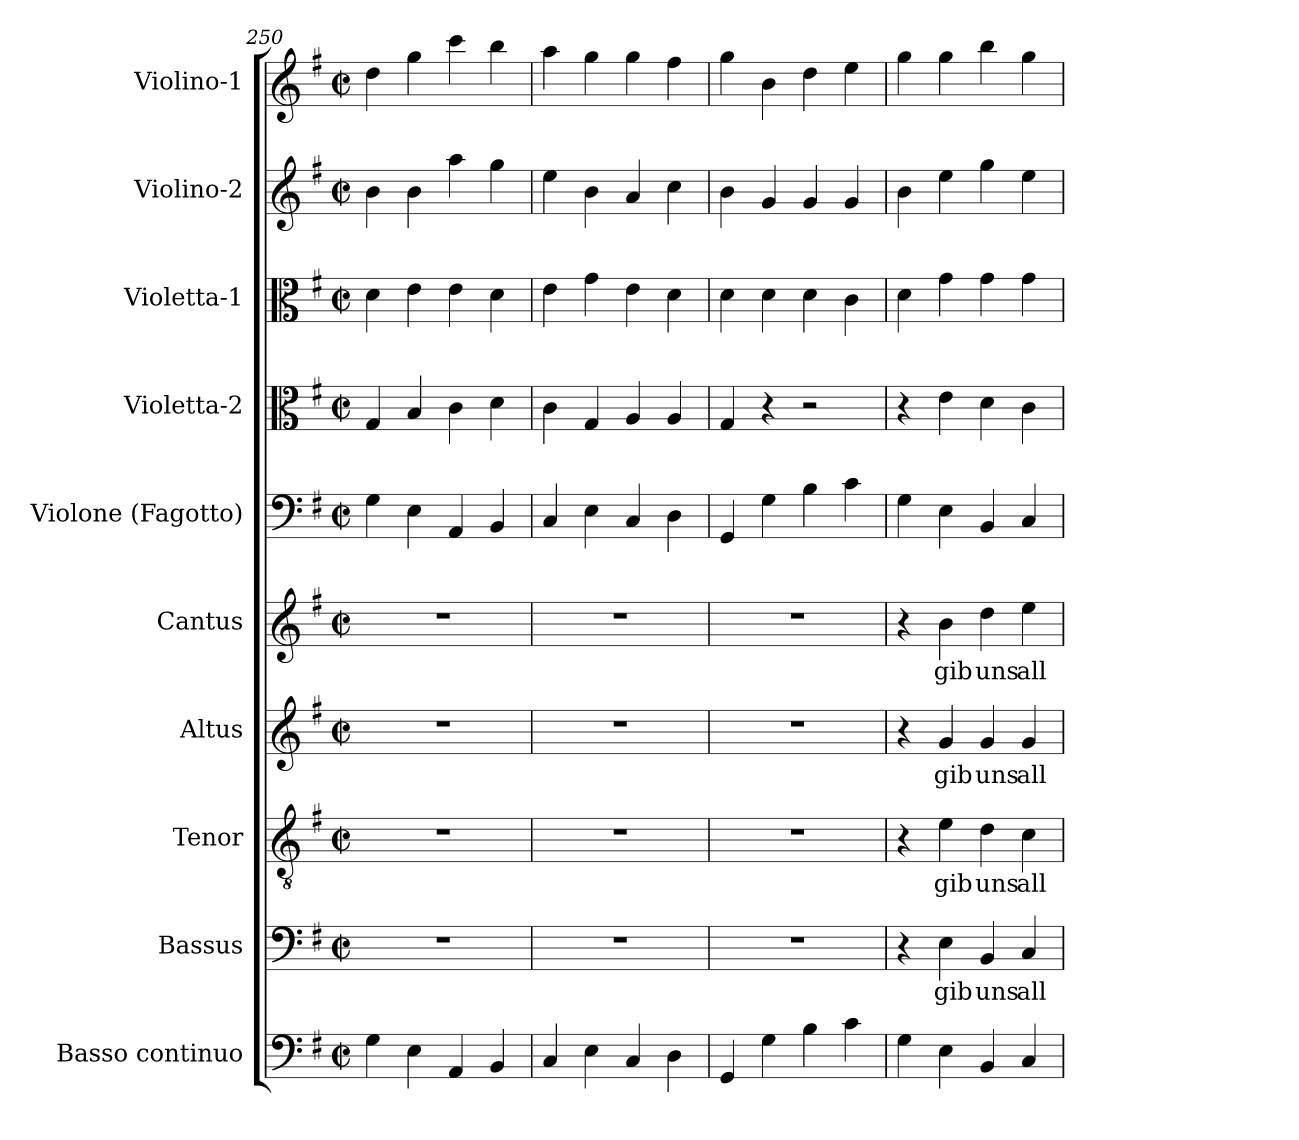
**kern	**kern	**text	**kern	**text	**kern	**text	**kern	**text	**kern	**kern	**kern	**kern	**kern
*part10	*part9	*part9	*part8	*part8	*part7	*part7	*part6	*part6	*part5	*part4	*part3	*part2	*part1
*staff10	*staff9	*staff9	*staff8	*staff8	*staff7	*staff7	*staff6	*staff6	*staff5	*staff4	*staff3	*staff2	*staff1
*I"Basso continuo	*I"Bassus	*	*I"Tenor	*	*I"Altus	*	*I"Cantus	*	*I"Violone (Fagotto)	*I"Violetta-2	*I"Violetta-1	*I"Violino-2	*I"Violino-1
*I'BC2	*I'B	*	*I'T	*	*I'A	*	*I'C	*	*I'Vn	*I'Va2	*I'Va1	*I'Vi2	*I'Vi1
*clefF4	*clefF4	*	*clefGv2	*	*clefG2	*	*clefG2	*	*clefF4	*clefC3	*clefC3	*clefG2	*clefG2
*k[f#]	*k[f#]	*	*k[f#]	*	*k[f#]	*	*k[f#]	*	*k[f#]	*k[f#]	*k[f#]	*k[f#]	*k[f#]
*G:	*G:	*	*G:	*	*G:	*	*G:	*	*G:	*G:	*G:	*G:	*G:
*M2/2	*M2/2	*	*M2/2	*	*M2/2	*	*M2/2	*	*M2/2	*M2/2	*M2/2	*M2/2	*M2/2
*met(c|)	*met(c|)	*	*met(c|)	*	*met(c|)	*	*met(c|)	*	*met(c|)	*met(c|)	*met(c|)	*met(c|)	*met(c|)
=250	=250	=250	=250	=250	=250	=250	=250	=250	=250	=250	=250	=250	=250
4G\	1r	.	1r	.	1r	.	1r	.	4G\	4G/	4d\	4b\	4dd\
4E\	.	.	.	.	.	.	.	.	4E\	4B/	4e\	4b\	4gg\
4AA/	.	.	.	.	.	.	.	.	4AA/	4c\	4e\	4aa\	4ccc\
4BB/	.	.	.	.	.	.	.	.	4BB/	4d\	4d\	4gg\	4bb\
=251	=251	=251	=251	=251	=251	=251	=251	=251	=251	=251	=251	=251	=251
4C/	1r	.	1r	.	1r	.	1r	.	4C/	4c\	4e\	4ee\	4aa\
4E\	.	.	.	.	.	.	.	.	4E\	4G/	4g\	4b\	4gg\
4C/	.	.	.	.	.	.	.	.	4C/	4A/	4e\	4a/	4gg\
4D\	.	.	.	.	.	.	.	.	4D\	4A/	4d\	4cc\	4ff#\
=252	=252	=252	=252	=252	=252	=252	=252	=252	=252	=252	=252	=252	=252
4GG/	1r	.	1r	.	1r	.	1r	.	4GG/	4G/	4d\	4b\	4gg\
4G\	.	.	.	.	.	.	.	.	4G\	4r	4d\	4g/	4b\
4B\	.	.	.	.	.	.	.	.	4B\	2r	4d\	4g/	4dd\
4c\	.	.	.	.	.	.	.	.	4c\	.	4c\	4g/	4ee\
=253	=253	=253	=253	=253	=253	=253	=253	=253	=253	=253	=253	=253	=253
4G\	4r	.	4r	.	4r	.	4r	.	4G\	4r	4d\	4b\	4gg\
!	!	!LO:LY:b	!	!	!	!	!	!	!	!	!	!	!
!	!	!	!	!LO:LY:b	!	!	!	!	!	!	!	!	!
!	!	!	!	!	!	!LO:LY:b	!	!	!	!	!	!	!
!	!	!	!	!	!	!	!	!LO:LY:b	!	!	!	!	!
4E\	4E\	gib	4e\	gib	4g/	gib	4b\	gib	4E\	4e\	4g\	4ee\	4gg\
!	!	!LO:LY:b	!	!	!	!	!	!	!	!	!	!	!
!	!	!	!	!LO:LY:b	!	!	!	!	!	!	!	!	!
!	!	!	!	!	!	!LO:LY:b	!	!	!	!	!	!	!
!	!	!	!	!	!	!	!	!LO:LY:b	!	!	!	!	!
4BB/	4BB/	uns	4d\	uns	4g/	uns	4dd\	uns	4BB/	4d\	4g\	4gg\	4bb\
!	!	!LO:LY:b	!	!	!	!	!	!	!	!	!	!	!
!	!	!	!	!LO:LY:b	!	!	!	!	!	!	!	!	!
!	!	!	!	!	!	!LO:LY:b	!	!	!	!	!	!	!
!	!	!	!	!	!	!	!	!LO:LY:b	!	!	!	!	!
4C/	4C/	all-	4c\	all-	4g/	all-	4ee\	all-	4C/	4c\	4g\	4ee\	4gg\
=	=	=	=	=	=	=	=	=	=	=	=	=	=
*-	*-	*-	*-	*-	*-	*-	*-	*-	*-	*-	*-	*-	*-
